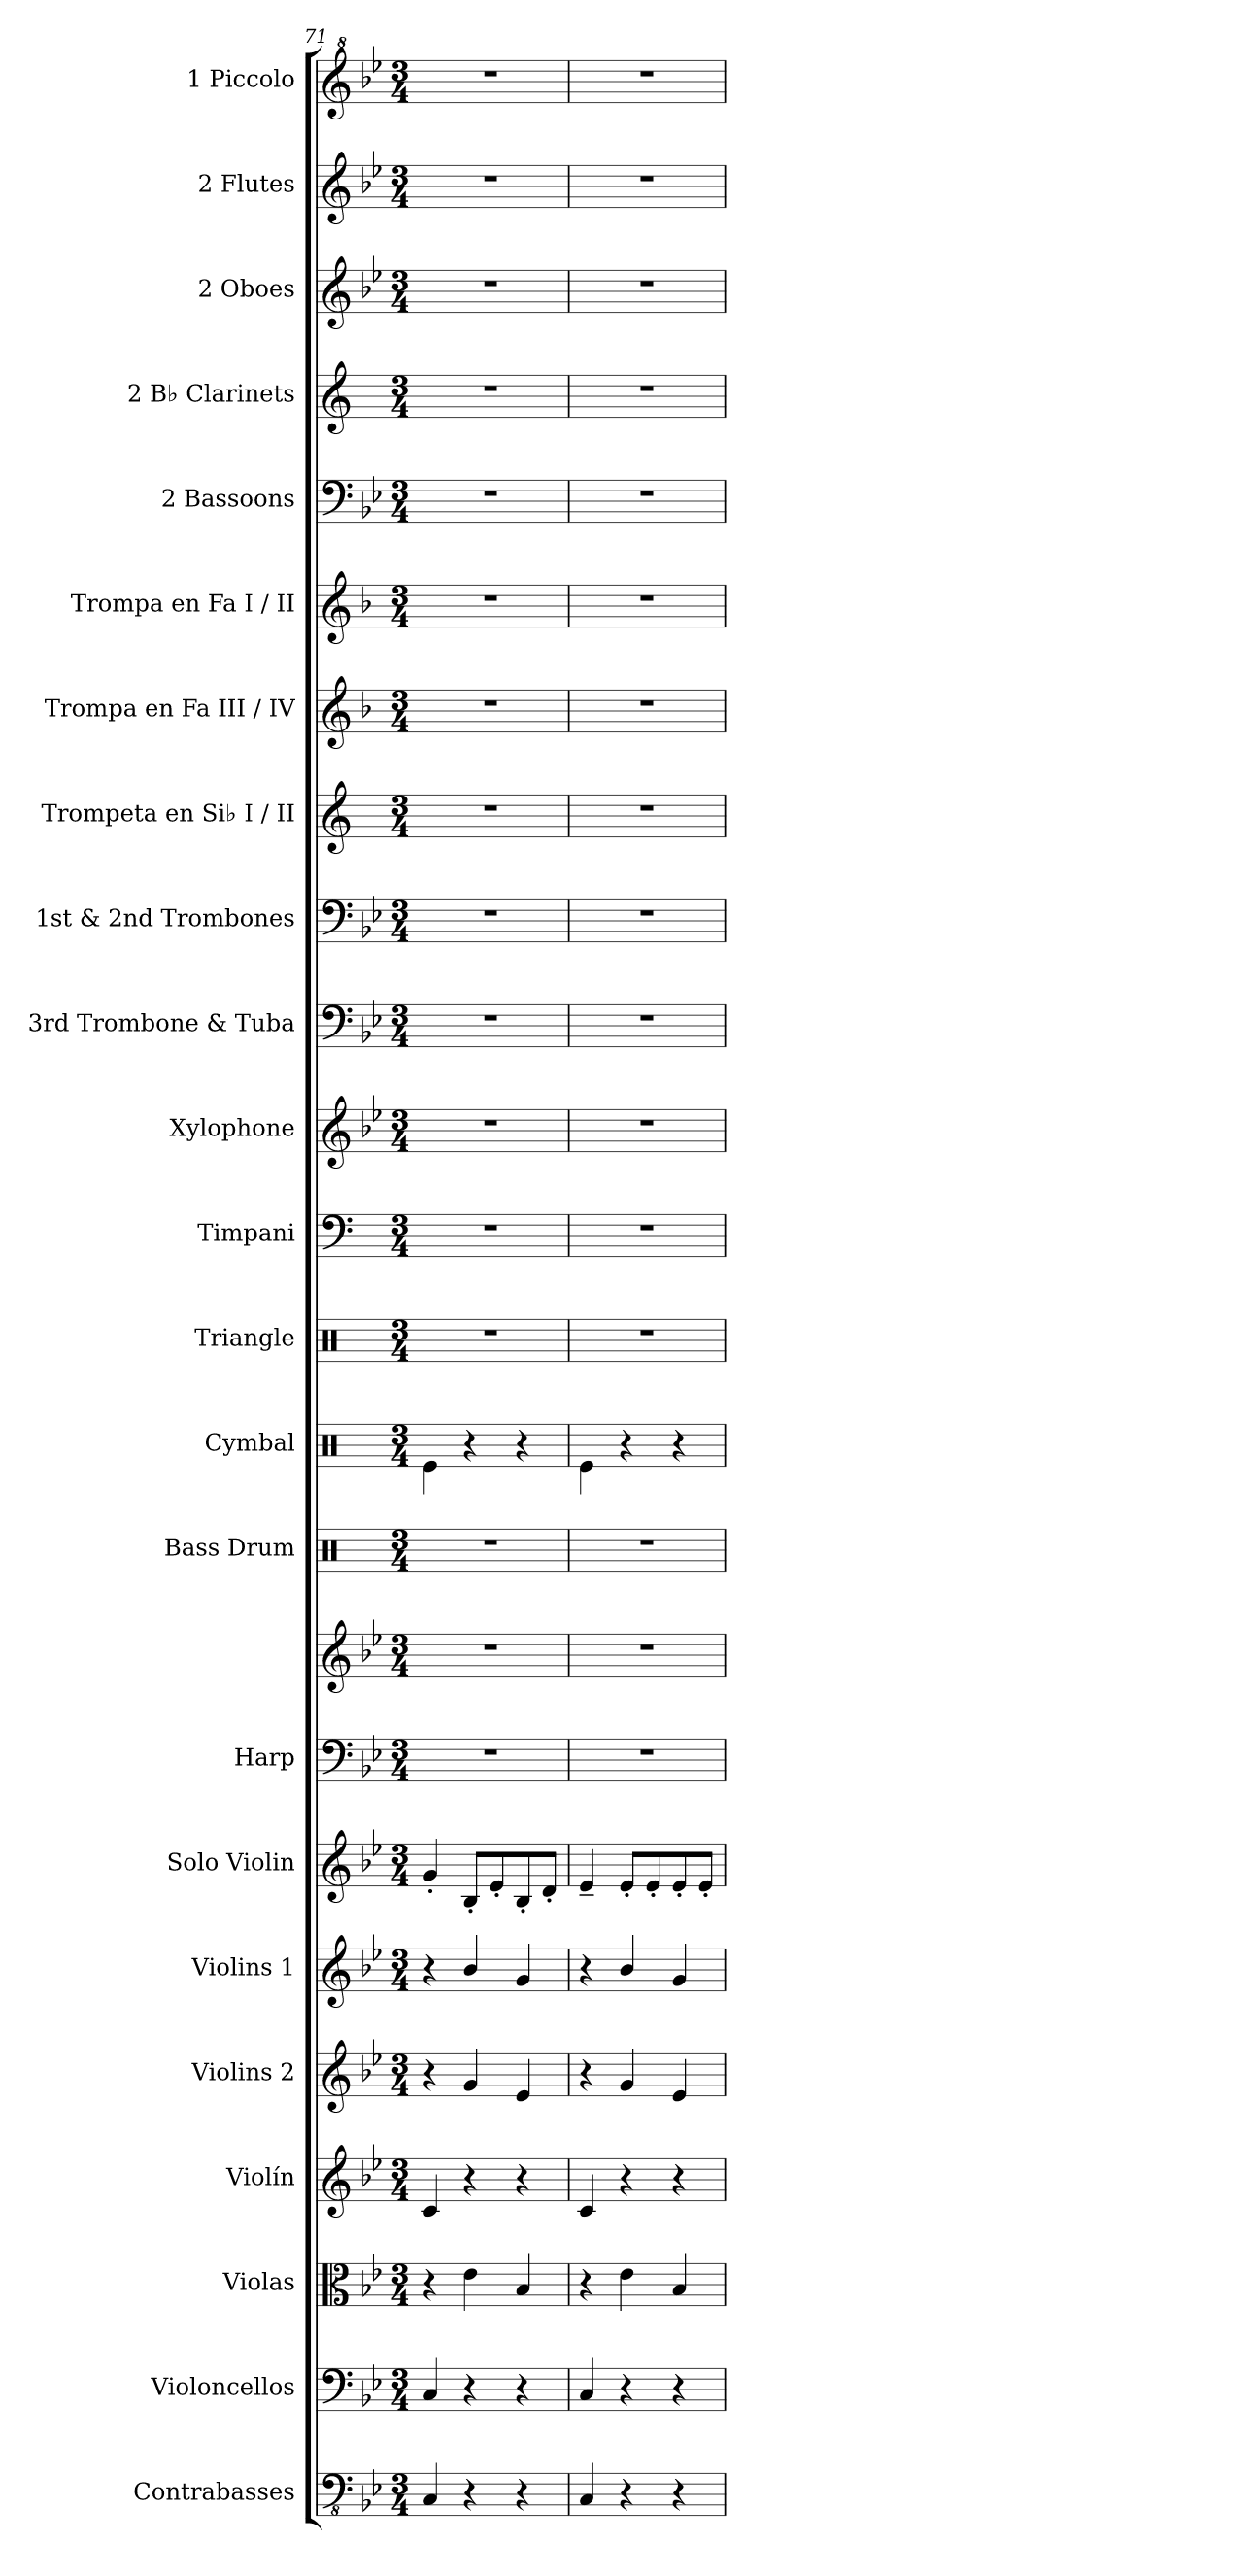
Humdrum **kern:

**kern	**kern	**kern	**kern	**kern	**kern	**kern	**kern	**kern	**kern	**kern	**kern	**kern	**kern	**kern	**kern	**kern	**kern	**kern	**kern	**kern	**kern	**kern	**kern
*part23	*part22	*part21	*part20	*part19	*part18	*part17	*part16	*part16	*part15	*part14	*part13	*part12	*part11	*part10	*part9	*part8	*part7	*part6	*part5	*part4	*part3	*part2	*part1
*staff24	*staff23	*staff22	*staff21	*staff20	*staff19	*staff18	*staff17	*staff16	*staff15	*staff14	*staff13	*staff12	*staff11	*staff10	*staff9	*staff8	*staff7	*staff6	*staff5	*staff4	*staff3	*staff2	*staff1
*I"Contrabasses	*I"Violoncellos	*I"Violas	*I"Violín	*I"Violins 2	*I"Violins 1	*I"Solo Violin	*I"Harp	*	*I"Bass Drum	*I"Cymbal	*I"Triangle	*I"Timpani	*I"Xylophone	*I"3rd Trombone     &amp; Tuba	*I"1st &amp; 2nd Trombones	*I"Trompeta en Si♭  I / II	*I"Trompa en Fa   III / IV	*I"Trompa en Fa I / II	*I"2 Bassoons	*I"2 B♭ Clarinets	*I"2 Oboes	*I"2 Flutes	*I"1 Piccolo
*I'Cbs.	*I'Vlcs.	*I'Vlas.	*I'Vln.	*I'Vlns. 2	*I'Vlns. 1	*I'S. Vln.	*I'Hrp.	*	*I'B. Dr.	*I'Cym.	*I'Trgl.	*I'Timp.	*I'Xyl.	*I'3rd Trb. &amp; Tba.	*I'1st &amp; 2nd    Trbs.	*I'Tpt. Si♭  I / II	*I'Trmp. Fa   III / IV	*I'Trmp. Fa I / II	*I'2 Bsns.	*I'2 B♭ Cls.	*I'2 Obs.	*I'2 Fls.	*I'1 Picc.
*clefFv4	*clefF4	*clefC3	*clefG2	*clefG2	*clefG2	*clefG2	*clefF4	*clefG2	*clefX	*clefX	*clefX	*clefF4	*clefG2	*clefF4	*clefF4	*clefG2	*clefG2	*clefG2	*clefF4	*clefG2	*clefG2	*clefG2	*clefG^2
*	*	*	*	*	*	*	*	*	*	*	*	*	*ITrd-7c-12	*	*	*ITrd1c2	*ITrd4c7	*ITrd4c7	*	*ITrd1c2	*	*	*ITrd-7c-12
*k[b-e-]	*k[b-e-]	*k[b-e-]	*k[b-e-]	*k[b-e-]	*k[b-e-]	*k[b-e-]	*k[b-e-]	*k[b-e-]	*k[]	*k[]	*k[]	*k[]	*k[b-e-]	*k[b-e-]	*k[b-e-]	*k[b-e-]	*k[b-e-]	*k[b-e-]	*k[b-e-]	*k[b-e-]	*k[b-e-]	*k[b-e-]	*k[b-e-]
*M3/4	*M3/4	*M3/4	*M3/4	*M3/4	*M3/4	*M3/4	*M3/4	*M3/4	*M3/4	*M3/4	*M3/4	*M3/4	*M3/4	*M3/4	*M3/4	*M3/4	*M3/4	*M3/4	*M3/4	*M3/4	*M3/4	*M3/4	*M3/4
=71	=71	=71	=71	=71	=71	=71	=71	=71	=71	=71	=71	=71	=71	=71	=71	=71	=71	=71	=71	=71	=71	=71	=71
4CC/	4C/	4r	4c/	4r	4r	4g'/	2.r	2.r	2.r	4Re\	2.r	2.r	2.r	2.r	2.r	2.r	2.r	2.r	2.r	2.r	2.r	2.r	2.r
4r	4r	4e-\	4r	4g/	4b-/	8B-'/L	.	.	.	4r	.	.	.	.	.	.	.	.	.	.	.	.	.
.	.	.	.	.	.	8e-'/	.	.	.	.	.	.	.	.	.	.	.	.	.	.	.	.	.
4r	4r	4B-/	4r	4e-/	4g/	8B-'/	.	.	.	4r	.	.	.	.	.	.	.	.	.	.	.	.	.
.	.	.	.	.	.	8d'/J	.	.	.	.	.	.	.	.	.	.	.	.	.	.	.	.	.
!!LO:PB:g=z
=72	=72	=72	=72	=72	=72	=72	=72	=72	=72	=72	=72	=72	=72	=72	=72	=72	=72	=72	=72	=72	=72	=72	=72
4CC/	4C/	4r	4c/	4r	4r	4e-~/	2.r	2.r	2.r	4Re\	2.r	2.r	2.r	2.r	2.r	2.r	2.r	2.r	2.r	2.r	2.r	2.r	2.r
4r	4r	4e-\	4r	4g/	4b-/	8e-'/L	.	.	.	4r	.	.	.	.	.	.	.	.	.	.	.	.	.
.	.	.	.	.	.	8e-'/	.	.	.	.	.	.	.	.	.	.	.	.	.	.	.	.	.
4r	4r	4B-/	4r	4e-/	4g/	8e-'/	.	.	.	4r	.	.	.	.	.	.	.	.	.	.	.	.	.
.	.	.	.	.	.	8e-'/J	.	.	.	.	.	.	.	.	.	.	.	.	.	.	.	.	.
=	=	=	=	=	=	=	=	=	=	=	=	=	=	=	=	=	=	=	=	=	=	=	=
*-	*-	*-	*-	*-	*-	*-	*-	*-	*-	*-	*-	*-	*-	*-	*-	*-	*-	*-	*-	*-	*-	*-	*-
